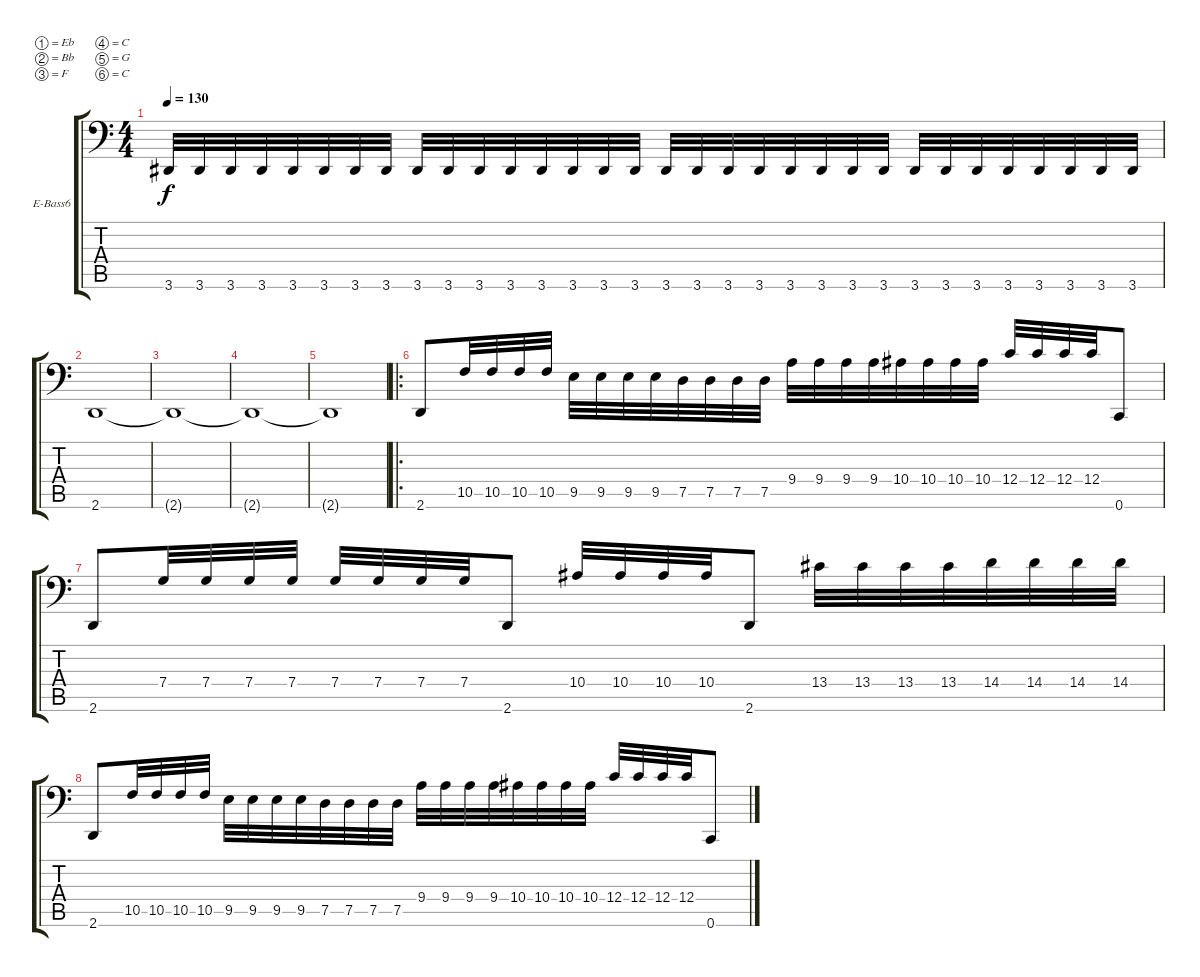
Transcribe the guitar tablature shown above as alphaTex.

\bracketExtendMode groupsimilarinstruments
\firstSystemTrackNameOrientation horizontal
\otherSystemsTrackNameOrientation horizontal
\track ("Traccia 3" "E-Bass6") {instrument electricbasspick}
\staff {score tabs}
\tuning (Eb3 Bb2 F2 C2 G1 C1)
\ts (4 4)
\tempo 130
\clef f4
\ks c
3.6.32{dy f} 3.6.32 3.6.32 3.6.32 3.6.32 3.6.32 3.6.32 3.6.32 3.6.32 3.6.32 3.6.32 3.6.32 3.6.32 3.6.32 3.6.32 3.6.32 3.6.32 3.6.32 3.6.32 3.6.32 3.6.32 3.6.32 3.6.32 3.6.32 3.6.32 3.6.32 3.6.32 3.6.32 3.6.32 3.6.32 3.6.32 3.6.32 |
2.6.1 |
2.6{t}.1 |
2.6{t}.1 |
2.6{t}.1 |
\ro
2.6.8 10.5.32 10.5.32 10.5.32 10.5.32 9.5.32 9.5.32 9.5.32 9.5.32 7.5.32 7.5.32 7.5.32 7.5.32 9.4.32 9.4.32 9.4.32 9.4.32 10.4.32 10.4.32 10.4.32 10.4.32 12.4.32 12.4.32 12.4.32 12.4.32 0.6.8 |
2.6.8 7.4.32 7.4.32 7.4.32 7.4.32 7.4.32 7.4.32 7.4.32 7.4.32 2.6.8 10.4.32 10.4.32 10.4.32 10.4.32 2.6.8 13.4.32 13.4.32 13.4.32 13.4.32 14.4.32 14.4.32 14.4.32 14.4.32 |
2.6.8 10.5.32 10.5.32 10.5.32 10.5.32 9.5.32 9.5.32 9.5.32 9.5.32 7.5.32 7.5.32 7.5.32 7.5.32 9.4.32 9.4.32 9.4.32 9.4.32 10.4.32 10.4.32 10.4.32 10.4.32 12.4.32 12.4.32 12.4.32 12.4.32 0.6.8
